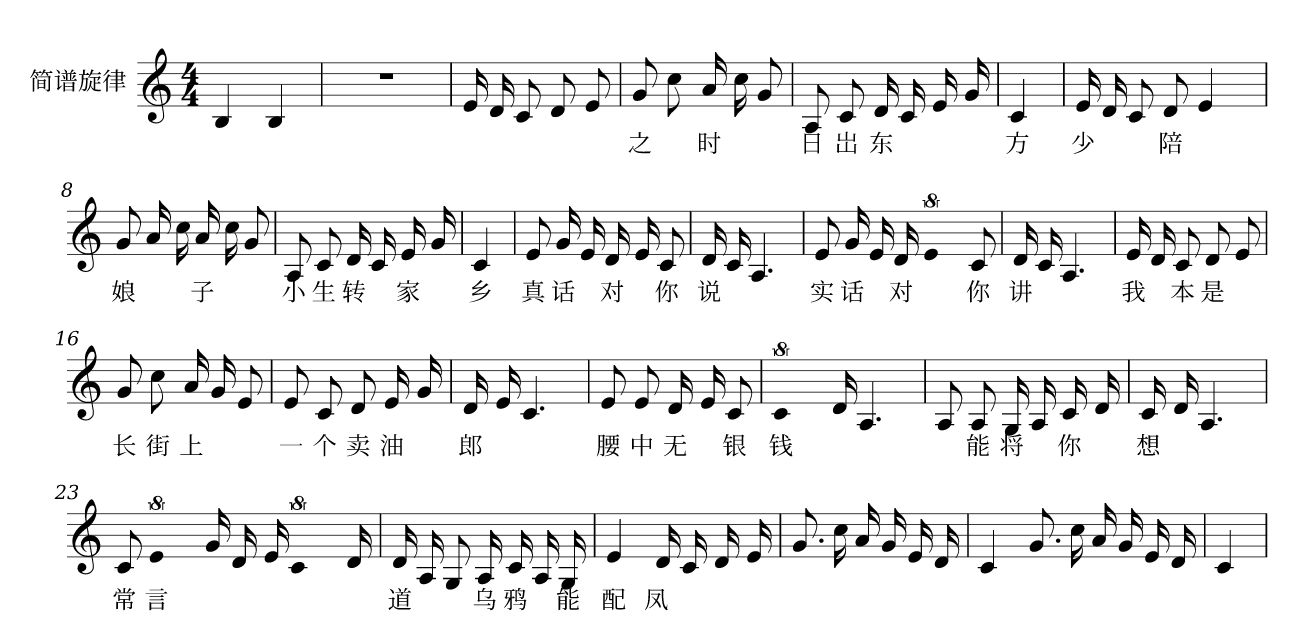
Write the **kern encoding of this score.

**kern	**text
*part1	*part1
*staff1	*staff1
*I"简谱旋律	*
*k[]	*
*M4/4	*
=1	=1
4B	.
4B	.
=2	=2
1r	.
=3	=3
16e	.
16d	.
8c	.
8d	.
8e	.
=4	=4
8g	之
8cc	.
16a	时
16cc	.
8g	.
=5	=5
8A	日
8c	岀
16d	东
16c	.
16e	.
16g	.
=6	=6
4c	方
=7	=7
16e	少
16d	.
8c	.
8d	陪
!LO:N:vis=4	!
4.e	.
=8	=8
8g	娘
16a	.
16cc	.
16a	子
16cc	.
8g	.
=9	=9
8A	小
8c	生
16d	转
16c	.
16e	家
16g	.
=10	=10
4c	乡
=11	=11
8e	真
16g	话
16e	.
16d	对
16e	.
8c	你
=12	=12
16d	说
16c	.
4.A	.
=13	=13
8e	实
16g	话
16e	.
16d	对
!LO:N:vis=4	!
16%5e	.
8c	你
=14	=14
16d	讲
16c	.
4.A	.
=15	=15
16e	我
16d	.
8c	本
8d	是
8e	.
=16	=16
8g	长
8cc	街
16a	上
16g	.
8e	.
=17	=17
8e	一
8c	个
8d	卖
16e	油
16g	.
=18	=18
16d	郎
16e	.
4.c	.
=19	=19
8e	腰
8e	中
16d	无
16e	.
8c	银
=20	=20
!LO:N:vis=4	!
16%5c	钱
16d	.
4.A	.
=21	=21
8A	.
8A	能
16G	将
16A	.
16c	你
16d	.
=22	=22
16c	想
16d	.
4.A	.
=23	=23
8c	常
!LO:N:vis=4	!
16%5e	言
16g	.
16d	.
16e	.
!LO:N:vis=4	!
16%5c	.
16d	.
=24	=24
16d	道
16A	.
8G	.
16A	乌
16c	鸦
16A	.
16G	能
=25	=25
4e	配
16d	凤
16c	.
16d	.
16e	.
=26	=26
8.g	.
16cc	.
16a	.
16g	.
16e	.
16d	.
=27	=27
4c	.
8.g	.
16cc	.
16a	.
16g	.
16e	.
16d	.
=28	=28
4c	.
=	=
*-	*-
